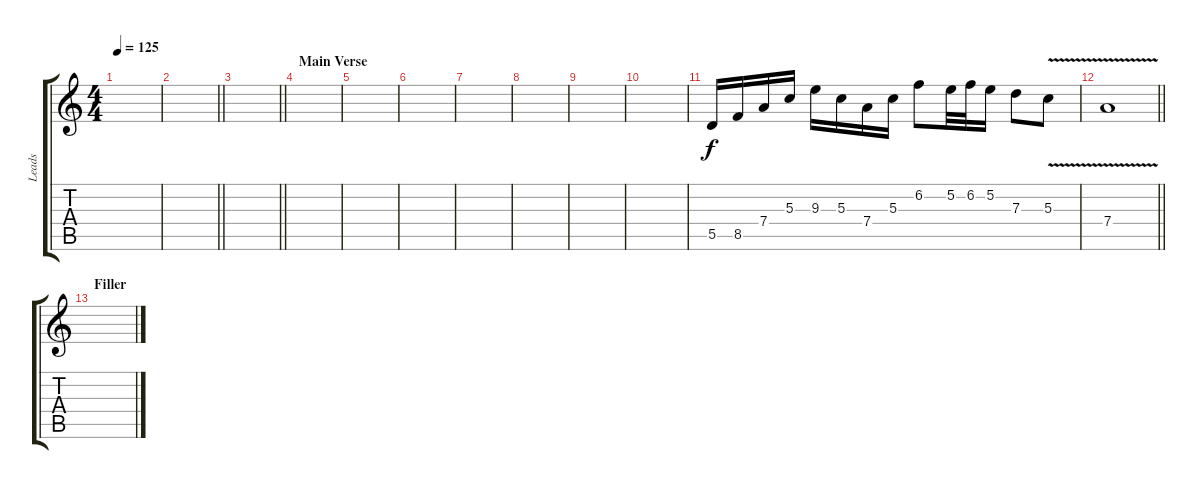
\track ("Leads" "Leads") {instrument overdrivenguitar}
\staff {score tabs}
\tuning (E4 B3 G3 D3 A2 D2) {hide}
\ts (4 4)
\tempo 125
\clef g2
\ks c
|
\barLineRight lightlight
|
\barLineRight lightlight
|
\section ("" "Main Verse")
|
|
|
|
|
|
|
5.5.16 8.5.16 7.4.16 5.3.16 9.3.16 5.3.16 7.4.16 5.3.16 6.2.8 5.2.32 6.2.32 5.2.16 7.3.8 5.3{v}.8 |
\barLineRight lightlight
7.4{v}.1 |
\section ("" "Filler")
